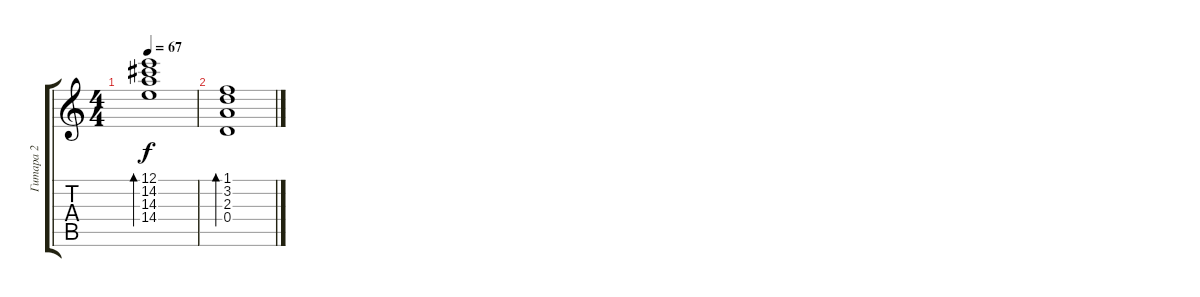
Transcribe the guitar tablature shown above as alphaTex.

\track ("Гитара 2" "Гитара 2") {instrument electricguitarmuted}
\staff {score tabs}
\tuning (E4 B3 G3 D3 A2 E2) {hide}
\ts (4 4)
\tempo 67
\clef g2
\ks c
(12.1 14.2 14.3 14.4).1{bd 120 dy f} |
(1.1 3.2 2.3 0.4).1{bd 120 volume 13 balance 0}
